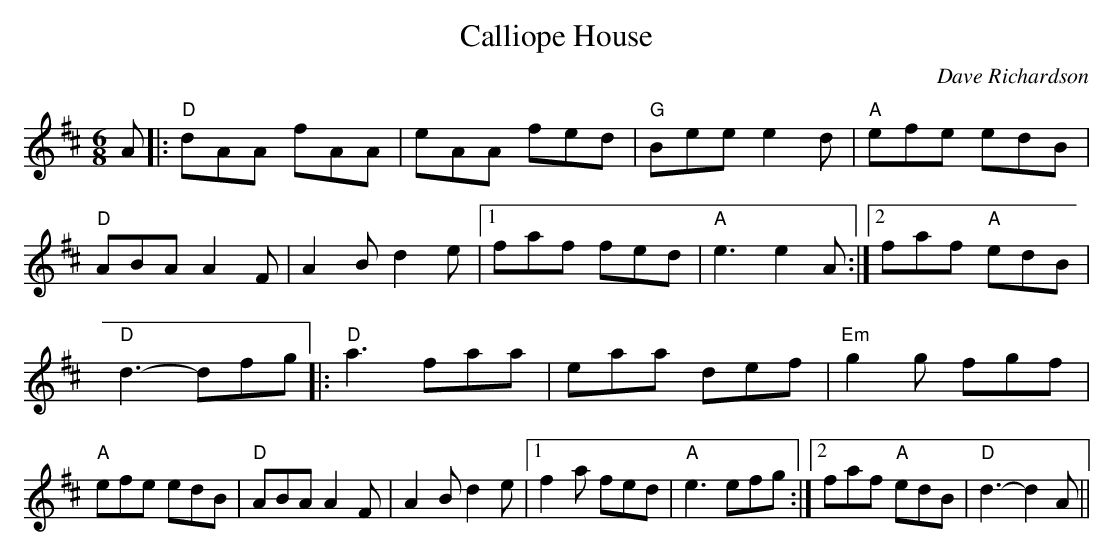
X:1
T:Calliope House
C:Dave Richardson
M:6/8
L:1/8
E:10
K:D
A|:"D"dAA fAA|eAA fed|"G"Bee e2 d|"A"efe edB|\
"D"ABA A2 F|A2 B d2 e|1 faf fed|"A"e3 e2A:|2 faf "A"edB|"D"d3-dfg\
|:"D"a3 faa|eaa def|"Em"g2 g fgf|"A"efe edB|\
"D"ABA A2 F|A2 B d2 e|1 f2 a fed|"A"e3 efg:|2 faf "A"edB|"D"d3-d2 A||**
